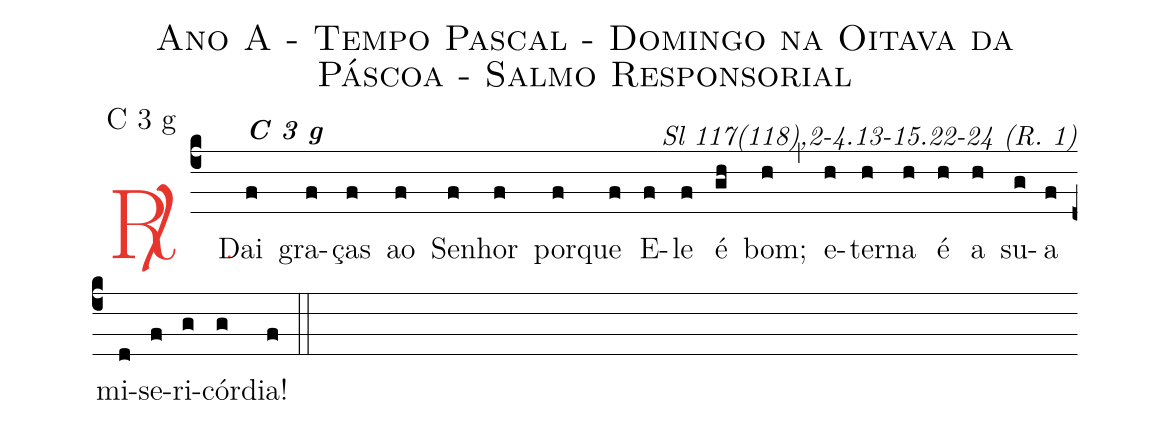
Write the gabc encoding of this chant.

name: Ano A - Tempo Pascal - Domingo na Oitava da Páscoa - Salmo Responsorial;
mode: C 3 g;
commentary: Sl 117(118),2-4.13-15.22-24 (R. 1);
%%
(c4)

<c><sp>R/</sp>.</c>() Dai<alt>\textbf{C 3 g}</alt>(f) gra(f)ças(f) ao(f) Se(f)nhor(f) por(f)que(f) E(f)le(f) é(gh) bom;(h) (,) e(h)ter(h)na(h) é(h) a(h) su(g)a(f) mi(d)se(f)ri(g)cór(g)dia!(f)

(::)
